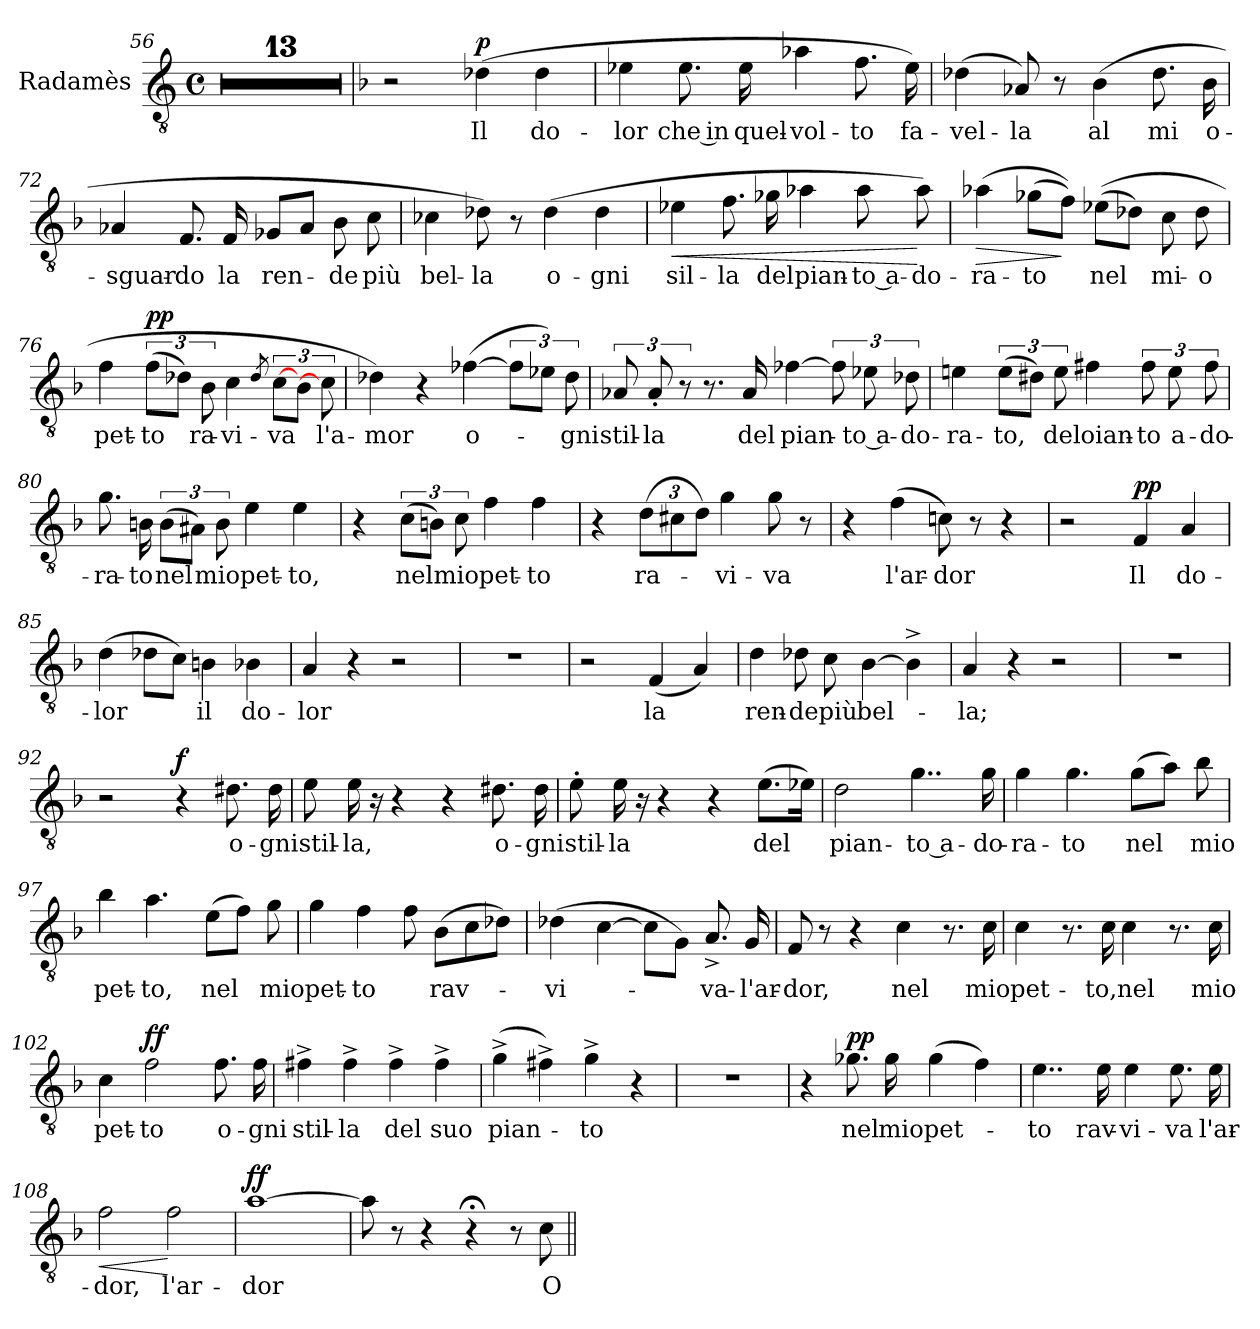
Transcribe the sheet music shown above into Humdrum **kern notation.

**kern	**text	**dynam
*part1	*part1	*part1
*staff1	*staff1	*staff1
*I"Radamès	*	*
*I'Rad.	*	*
*clefGv2	*	*
*k[]	*	*
*M4/4	*	*
*met(c)	*	*
=56	=56	=56
1r	.	.
!!LO:LB:g=z
=57	=57	=57
1r	.	.
=58	=58	=58
1r	.	.
!!LO:PB:g=z
=59	=59	=59
1r	.	.
=60	=60	=60
1r	.	.
!!LO:LB:g=z
=61	=61	=61
1r	.	.
=62	=62	=62
1r	.	.
!!LO:PB:g=z
=63	=63	=63
1r	.	.
=64	=64	=64
1r	.	.
=65	=65	=65
1r	.	.
!!LO:PB:g=z
=66	=66	=66
1r	.	.
=67	=67	=67
1r	.	.
=68	=68	=68
1r	.	.
!!LO:PB:g=z
=69	=69	=69
*k[b-]	*	*
*F:	*	*
2r	.	.
!	!LO:LY:b:color=#0055FF	!LO:DY:a
(>4d-X\	Il	p
!	!LO:LY:b:color=#0055FF	!
4d-\	do-	.
=70	=70	=70
!	!LO:LY:b:color=#0055FF	!
4e-X\	-lor	.
!	!LO:LY:b:color=#0055FF	!
8.e-\	che in	.
!	!LO:LY:b:color=#0055FF	!
16e-\	quel-	.
!	!LO:LY:b:color=#0055FF	!
4a-X\	-vol-	.
!	!LO:LY:b:color=#0055FF	!
8.f\	-to	.
!	!LO:LY:b:color=#0055FF	!
16e-\)	fa-	.
!!LO:PB:g=z
=71	=71	=71
!	!LO:LY:b:color=#0055FF	!
(>4d-X\	-vel-	.
!	!LO:LY:b:color=#0055FF	!
8A-X/)	-la	.
8r	.	.
!	!LO:LY:b:color=#0055FF	!
(>4B-\	al	.
!	!LO:LY:b:color=#0055FF	!
8.d-\	mi	.
!	!LO:LY:b:color=#0055FF	!
16B-\	o-	.
=72	=72	=72
!	!LO:LY:b:color=#0055FF	!
4A-X/	-sguar-	.
!	!LO:LY:b:color=#0055FF	!
8.F/	-do	.
!	!LO:LY:b:color=#0055FF	!
16F/	la	.
!	!LO:LY:b:color=#0055FF	!
8G-X/L	ren-	.
8A-/J	.	.
!	!LO:LY:b:color=#0055FF	!
8B-\	-de	.
!	!LO:LY:b:color=#0055FF	!
8c\	più	.
!!LO:PB:g=z
=73	=73	=73
!	!LO:LY:b:color=#0055FF	!
4c-X\	bel-	.
!	!LO:LY:b:color=#0055FF	!
8d-X\)	-la	.
8r	.	.
!	!LO:LY:b:color=#0055FF	!
(>4d-\	o-	.
!	!LO:LY:b:color=#0055FF	!
4d-\	-gni	.
=74	=74	=74
!	!LO:LY:b:color=#0055FF	!LO:HP:b
4e-X\	sil-	<
!	!LO:LY:b:color=#0055FF	!
8.f\	-la	.
!	!LO:LY:b:color=#0055FF	!
16g-X\	del	.
!	!LO:LY:b:color=#0055FF	!
4a-X\	pian-	.
!	!LO:LY:b:color=#0055FF	!
8a-\	-to a-	.
!	!LO:LY:b:color=#0055FF	!
8a-\)	-do-	[
!!LO:PB:g=z
=75	=75	=75
!	!LO:LY:b:color=#0055FF	!LO:HP:b
(>4a-X\	-ra-	>
!	!LO:LY:b:color=#0055FF	!
(>8g-X\L	-to	.
8f\J))	.	]
!	!LO:LY:b:color=#0055FF	!
(>(>8e-X\L	nel	.
8d-X\J)	.	.
!	!LO:LY:b:color=#0055FF	!
8c\	mi-	.
!	!LO:LY:b:color=#0055FF	!
8d-\	-o	.
=76	=76	=76
!	!LO:LY:b:color=#0055FF	!
4f\	pet-	.
!	!LO:LY:b:color=#0055FF	!LO:DY:a
(>12f\L	-to	pp
12d-X\J)	.	.
!	!LO:LY:b:color=#0055FF	!
12B-\	ra-	.
!	!LO:LY:b:color=#0055FF	!
4c\	-vi-	.
8qd-/	.	.
!	!LO:LY:b:color=#0055FF	!
[12c\L	-va	.
12B-\J	.	.
!	!LO:LY:b:color=#0055FF	!
12c\]	l'a-	.
!!LO:PB:g=z
=77	=77	=77
!	!LO:LY:b:color=#0055FF	!
4d-X\)	-mor	.
4r	.	.
!	!LO:LY:b:color=#0055FF	!
(>[4f-X\	o-	.
12f-\L]	.	.
12e-X\J)	.	.
!	!LO:LY:b:color=#0055FF	!
12d-\	-gni	.
=78	=78	=78
!	!LO:LY:b:color=#0055FF	!
12A-X/	stil-	.
!	!LO:LY:b:color=#0055FF	!
12A-'/	-la	.
12r	.	.
8.r	.	.
!	!LO:LY:b:color=#0055FF	!
16A-/	del	.
!	!LO:LY:b:color=#0055FF	!
[4f-X\	pian-	.
12f-\]	.	.
!	!LO:LY:b:color=#0055FF	!
12e-X\	-to a-	.
!	!LO:LY:b:color=#0055FF	!
12d-X\	-do-	.
!!LO:PB:g=z
=79	=79	=79
!	!LO:LY:b:color=#0055FF	!
4en\	-ra-	.
!	!LO:LY:b:color=#0055FF	!
(>12e\L	-to,	.
12d#X\J)	.	.
!	!LO:LY:b:color=#0055FF	!
12e\	del	.
!	!LO:LY:b:color=#0055FF	!
4f#X\	oian-	.
!	!LO:LY:b:color=#0055FF	!
12f#\	-to	.
!	!LO:LY:b:color=#0055FF	!
12e\	a-	.
!	!LO:LY:b:color=#0055FF	!
12f#\	-do-	.
=80	=80	=80
!	!LO:LY:b:color=#0055FF	!
8.g\	-ra-	.
!	!LO:LY:b:color=#0055FF	!
16Bn\	-to	.
!	!LO:LY:b:color=#0055FF	!
(>12B\L	nel	.
12A#X\J)	.	.
!	!LO:LY:b:color=#0055FF	!
12B\	mio	.
!	!LO:LY:b:color=#0055FF	!
4e\	pet-	.
!	!LO:LY:b:color=#0055FF	!
4e\	-to,	.
!!LO:PB:g=z
=81	=81	=81
4r	.	.
!	!LO:LY:b:color=#0055FF	!
(>12c\L	nel	.
12Bn\J)	.	.
!	!LO:LY:b:color=#0055FF	!
12c\	mio	.
!	!LO:LY:b:color=#0055FF	!
4f\	pet-	.
!	!LO:LY:b:color=#0055FF	!
4f\	-to	.
=82	=82	=82
4r	.	.
*Xbrackettup	*	*
!	!LO:LY:b:color=#0055FF	!
(>12d\L	ra-	.
12c#X\	.	.
12d\J)	.	.
!	!LO:LY:b:color=#0055FF	!
4g\	-vi-	.
!	!LO:LY:b:color=#0055FF	!
8g\	-va	.
8r	.	.
!!LO:PB:g=z
=83	=83	=83
4r	.	.
!	!LO:LY:b:color=#0055FF	!
(>4f\	l'ar-	.
!	!LO:LY:b:color=#0055FF	!
8cn\)	-dor	.
8r	.	.
4r	.	.
=84	=84	=84
2r	.	.
!	!LO:LY:b:color=#0055FF	!LO:DY:a
4F/	Il	pp
!	!LO:LY:b:color=#0055FF	!
4A/	do-	.
!!LO:PB:g=z
=85	=85	=85
!	!LO:LY:b:color=#0055FF	!
(>4d\	-lor	.
8d-X\L	.	.
8c\J)	.	.
!	!LO:LY:b:color=#0055FF	!
4Bn\	il	.
!	!LO:LY:b:color=#0055FF	!
4B-X\	do-	.
=86	=86	=86
!	!LO:LY:b:color=#0055FF	!
4A/	-lor	.
4r	.	.
2r	.	.
!!LO:PB:g=z
=87	=87	=87
1r	.	.
=88	=88	=88
2r	.	.
!	!LO:LY:b:color=#0055FF	!
(<4F/	la	.
4A/)	.	.
!!LO:PB:g=z
=89	=89	=89
!	!LO:LY:b:color=#0055FF	!
4d\	ren-	.
!	!LO:LY:b:color=#0055FF	!
8d-X\	-de	.
!	!LO:LY:b:color=#0055FF	!
8c\	più	.
!	!LO:LY:b:color=#0055FF	!
[4B-\	bel-	.
4B-^\]	.	.
=90	=90	=90
!	!LO:LY:b:color=#0055FF	!
4A/	-la;	.
4r	.	.
2r	.	.
!!LO:PB:g=z
=91	=91	=91
1r	.	.
=92	=92	=92
2r	.	.
!	!	!LO:DY:a
4r	.	f
!	!LO:LY:b:color=#0055FF	!
8.d#X\	o-	.
!	!LO:LY:b:color=#0055FF	!
16d#\	-gni	.
=93	=93	=93
!	!LO:LY:b:color=#0055FF	!
8e\	stil-	.
!	!LO:LY:b:color=#0055FF	!
16e\	-la,	.
16r	.	.
4r	.	.
4r	.	.
!	!LO:LY:b:color=#0055FF	!
8.d#X\	o-	.
!	!LO:LY:b:color=#0055FF	!
16d#\	-gni	.
!!LO:PB:g=z
=94	=94	=94
!	!LO:LY:b:color=#0055FF	!
8e'\	stil-	.
!	!LO:LY:b:color=#0055FF	!
16e\	-la	.
16r	.	.
4r	.	.
4r	.	.
!	!LO:LY:b:color=#0055FF	!
(>8.e\L	del	.
16e-X\Jk)	.	.
=95	=95	=95
!	!LO:LY:b:color=#0055FF	!
2d\	pian-	.
!	!LO:LY:b:color=#0055FF	!
4..g\	-to a-	.
!	!LO:LY:b:color=#0055FF	!
16g\	-do-	.
=96	=96	=96
!	!LO:LY:b:color=#0055FF	!
4g\	-ra-	.
!	!LO:LY:b:color=#0055FF	!
4.g\	-to	.
!	!LO:LY:b:color=#0055FF	!
(>8g\L	nel	.
8a\J)	.	.
!	!LO:LY:b:color=#0055FF	!
8b-\	mio	.
!!LO:PB:g=z
=97	=97	=97
!	!LO:LY:b:color=#0055FF	!
4b-\	pet-	.
!	!LO:LY:b:color=#0055FF	!
4.a\	-to,	.
!	!LO:LY:b:color=#0055FF	!
(>8e\L	nel	.
8f\J)	.	.
!	!LO:LY:b:color=#0055FF	!
8g\	mio	.
=98	=98	=98
!	!LO:LY:b:color=#0055FF	!
4g\	pet-	.
!	!LO:LY:b:color=#0055FF	!
4f\	-to	.
8f\	.	.
!	!LO:LY:b:color=#0055FF	!
(>8B-\L	rav-	.
8c\	.	.
8d-X\J)	.	.
=99	=99	=99
!	!LO:LY:b:color=#0055FF	!
(>4d-X\	-vi-	.
[4c\	.	.
8c\L]	.	.
8G\J)	.	.
!	!LO:LY:b:color=#0055FF	!
8.A^/	-va-	.
!	!LO:LY:b:color=#0055FF	!
16G/	-l'ar-	.
!!LO:PB:g=z
=100	=100	=100
!	!LO:LY:b:color=#0055FF	!
8F/	-dor,	.
8r	.	.
4r	.	.
!	!LO:LY:b:color=#0055FF	!
4c\	nel	.
8.r	.	.
!	!LO:LY:b:color=#0055FF	!
16c\	mio	.
=101	=101	=101
!	!LO:LY:b:color=#0055FF	!
4c\	pet-	.
8.r	.	.
!	!LO:LY:b:color=#0055FF	!
16c\	-to,	.
!	!LO:LY:b:color=#0055FF	!
4c\	nel	.
8.r	.	.
!	!LO:LY:b:color=#0055FF	!
16c\	mio	.
=102	=102	=102
!	!LO:LY:b:color=#0055FF	!
4c\	pet-	.
!	!LO:LY:b:color=#0055FF	!LO:DY:a
2f\	-to	ff
!	!LO:LY:b:color=#0055FF	!
8.f\	o-	.
!	!LO:LY:b:color=#0055FF	!
16f\	-gni	.
!!LO:PB:g=z
=103	=103	=103
!	!LO:LY:b:color=#0055FF	!
4f#X^\	stil-	.
!	!LO:LY:b:color=#0055FF	!
4f#^\	-la	.
!	!LO:LY:b:color=#0055FF	!
4f#^\	del	.
!	!LO:LY:b:color=#0055FF	!
4f#^\	suo	.
=104	=104	=104
!	!LO:LY:b:color=#0055FF	!
(>4g^\	pian-	.
4f#X^\)	.	.
!	!LO:LY:b:color=#0055FF	!
4g^\	-to	.
4r	.	.
=105	=105	=105
1r	.	.
=106	=106	=106
4r	.	.
!	!LO:LY:b:color=#0055FF	!LO:DY:a
8.g-X\	nel	pp
!	!LO:LY:b:color=#0055FF	!
16g-\	mio	.
!	!LO:LY:b:color=#0055FF	!
(>4g-\	pet-	.
4f\)	.	.
!!LO:PB:g=z
=107	=107	=107
!	!LO:LY:b:color=#0055FF	!
4..e\	-to	.
!	!LO:LY:b:color=#0055FF	!
16e\	rav-	.
!	!LO:LY:b:color=#0055FF	!
4e\	-vi-	.
!	!LO:LY:b:color=#0055FF	!
8.e\	-va	.
!	!LO:LY:b:color=#0055FF	!
16e\	l'ar-	.
=108	=108	=108
!	!LO:LY:b:color=#0055FF	!LO:HP:b
2f\	-dor,	<
!	!LO:LY:b:color=#0055FF	!
2f\	l'ar-	[
=109	=109	=109
!	!LO:LY:b:color=#0055FF	!LO:DY:a
[1a	-dor	ff
=110	=110	=110
8a\]	.	.
8r	.	.
4r	.	.
4r;<	.	.
8r	.	.
!	!LO:LY:b:color=#0055FF	!
8c\	O	.
=||	=||	=||
*-	*-	*-
